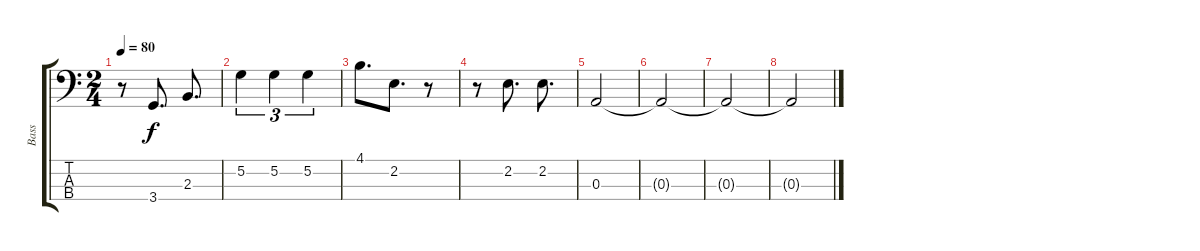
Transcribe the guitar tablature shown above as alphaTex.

\track ("Bass" "Bass") {solo instrument electricbassfinger}
\staff {score tabs}
\tuning (G2 D2 A1 E1) {hide}
\ts (2 4)
\tempo 80
\clef f4
\ks c
r.8{dy f} 3.4.8{d} 2.3.8{d} |
5.2.4{tu (3 2)} 5.2.4{tu (3 2)} 5.2.4{tu (3 2)} |
4.1.8{d} 2.2.8{d} r.8 |
r.8 2.2.8{d} 2.2.8{d} |
0.3.2 |
0.3{t}.2 |
0.3{t}.2 |
0.3{t}.2
